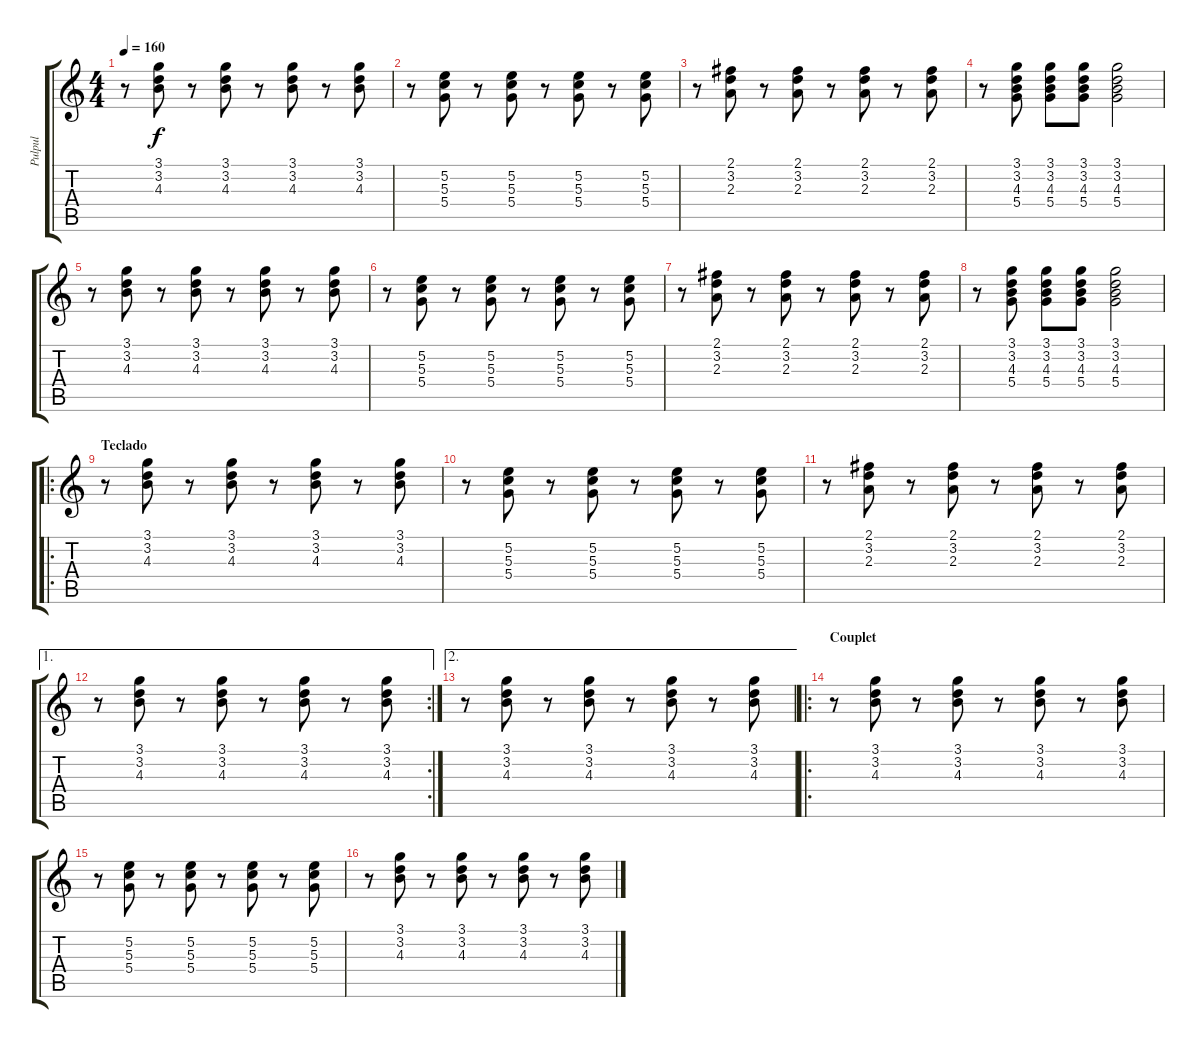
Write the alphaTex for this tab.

\track ("Pulpul" "Pulpul") {instrument electricguitarclean}
\staff {score tabs}
\tuning (E4 B3 G3 D3 A2 E2) {hide}
\ts (4 4)
\tempo 160
\clef g2
\ks c
r.8{dy f instrument electricguitarclean} (3.1 3.2 4.3).8 r.8 (3.1 3.2 4.3).8 r.8 (3.1 3.2 4.3).8 r.8 (3.1 3.2 4.3).8 |
r.8 (5.2 5.3 5.4).8 r.8 (5.2 5.3 5.4).8 r.8 (5.2 5.3 5.4).8 r.8 (5.2 5.3 5.4).8 |
r.8 (2.1 3.2 2.3).8 r.8 (2.1 3.2 2.3).8 r.8 (2.1 3.2 2.3).8 r.8 (2.1 3.2 2.3).8 |
r.8 (3.1 3.2 4.3 5.4).8 (3.1 3.2 4.3 5.4).8 (3.1 3.2 4.3 5.4).8 (3.1 3.2 4.3 5.4).2 |
r.8 (3.1 3.2 4.3).8 r.8 (3.1 3.2 4.3).8 r.8 (3.1 3.2 4.3).8 r.8 (3.1 3.2 4.3).8 |
r.8 (5.2 5.3 5.4).8 r.8 (5.2 5.3 5.4).8 r.8 (5.2 5.3 5.4).8 r.8 (5.2 5.3 5.4).8 |
r.8 (2.1 3.2 2.3).8 r.8 (2.1 3.2 2.3).8 r.8 (2.1 3.2 2.3).8 r.8 (2.1 3.2 2.3).8 |
r.8 (3.1 3.2 4.3 5.4).8 (3.1 3.2 4.3 5.4).8 (3.1 3.2 4.3 5.4).8 (3.1 3.2 4.3 5.4).2 |
\ro
\section ("" "Teclado")
r.8 (3.1 3.2 4.3).8 r.8 (3.1 3.2 4.3).8 r.8 (3.1 3.2 4.3).8 r.8 (3.1 3.2 4.3).8 |
r.8 (5.2 5.3 5.4).8 r.8 (5.2 5.3 5.4).8 r.8 (5.2 5.3 5.4).8 r.8 (5.2 5.3 5.4).8 |
r.8 (2.1 3.2 2.3).8 r.8 (2.1 3.2 2.3).8 r.8 (2.1 3.2 2.3).8 r.8 (2.1 3.2 2.3).8 |
\ae 1
\rc 2
r.8 (3.1 3.2 4.3).8 r.8 (3.1 3.2 4.3).8 r.8 (3.1 3.2 4.3).8 r.8 (3.1 3.2 4.3).8 |
\ae 2
r.8 (3.1 3.2 4.3).8 r.8 (3.1 3.2 4.3).8 r.8 (3.1 3.2 4.3).8 r.8 (3.1 3.2 4.3).8 |
\ro
\section ("" "Couplet")
r.8 (3.1 3.2 4.3).8 r.8 (3.1 3.2 4.3).8 r.8 (3.1 3.2 4.3).8 r.8 (3.1 3.2 4.3).8 |
r.8 (5.2 5.3 5.4).8 r.8 (5.2 5.3 5.4).8 r.8 (5.2 5.3 5.4).8 r.8 (5.2 5.3 5.4).8 |
r.8 (3.1 3.2 4.3).8 r.8 (3.1 3.2 4.3).8 r.8 (3.1 3.2 4.3).8 r.8 (3.1 3.2 4.3).8
